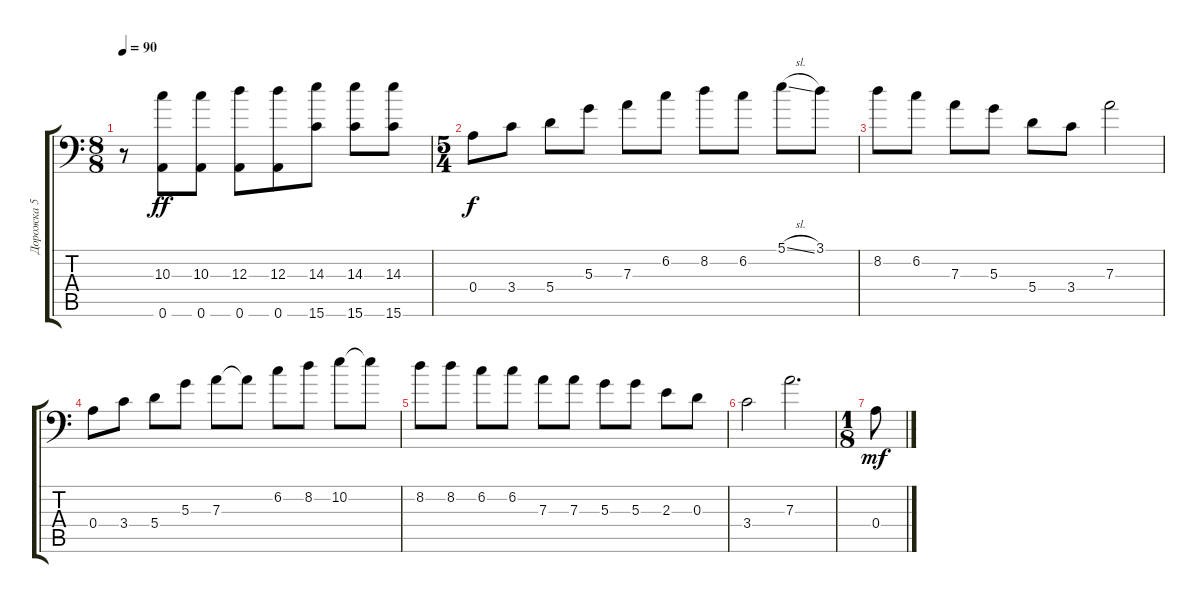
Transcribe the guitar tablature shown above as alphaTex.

\track ("Дорожка 5" "Дорожка 5") {instrument distortionguitar}
\staff {score tabs}
\tuning (B3 Gb3 D3 A2 E2 A1) {hide}
\ts (8 8)
\tempo 90
\clef f4
\ks c
r.8{dy ff} (10.3 0.6).8 (10.3 0.6).8 (12.3 0.6).8 (12.3 0.6).8 (14.3 15.6).8 (14.3 15.6).8 (14.3 15.6).8 |
\ts (5 4)
0.4.8{dy f} 3.4.8 5.4.8 5.3.8 7.3.8 6.2.8 8.2.8 6.2.8 5.1{sl}.8 3.1.8 |
8.2.8 6.2.8 7.3.8 5.3.8 5.4.8 3.4.8 7.3.2 |
0.4.8 3.4.8 5.4.8 5.3.8 7.3.8 7.3{t}.8 6.2.8 8.2.8 10.2.8 10.2{t}.8 |
8.2.8 8.2.8 6.2.8 6.2.8 7.3.8 7.3.8 5.3.8 5.3.8 2.3.8 0.3.8 |
3.4.2 7.3.2{d} |
\ts (1 8)
0.4.8{dy mf}
